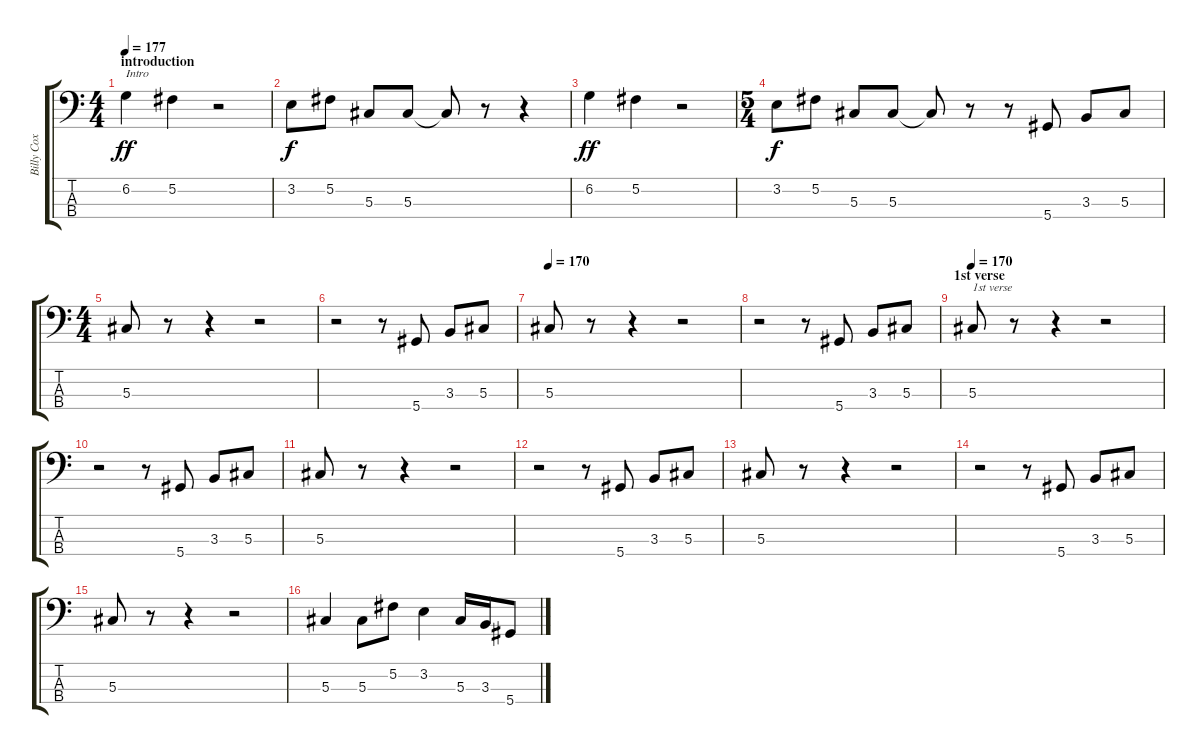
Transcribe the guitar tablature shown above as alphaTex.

\track ("Billy Cox - Bass" "Billy Cox ") {instrument electricbassfinger}
\staff {score tabs}
\tuning (Gb2 Db2 Ab1 Eb1) {hide}
\ts (4 4)
\section ("" "introduction")
\tempo 177
\tempo 182
\tempo 177
\clef f4
\ks c
6.2.4{txt "Intro" dy ff instrument electricbassfinger} 5.2.4 r.2 |
3.2.8{dy f} 5.2.8 5.3.8 5.3.8 5.3{t}.8 r.8 r.4 |
6.2.4{dy ff} 5.2.4 r.2 |
\ts (5 4)
3.2.8{dy f} 5.2.8 5.3.8 5.3.8 5.3{t}.8 r.8 r.8 5.4.8 3.3.8 5.3.8 |
\ts (4 4)
5.3.8 r.8 r.4 r.2 |
r.2 r.8 5.4.8 3.3.8 5.3.8 |
\tempo 170
5.3.8 r.8 r.4 r.2 |
r.2 r.8 5.4.8 3.3.8 5.3.8 |
\section ("" "1st verse")
\tempo 170
5.3.8{txt "1st verse"} r.8 r.4 r.2 |
r.2 r.8 5.4.8 3.3.8 5.3.8 |
5.3.8 r.8 r.4 r.2 |
r.2 r.8 5.4.8 3.3.8 5.3.8 |
5.3.8 r.8 r.4 r.2 |
r.2 r.8 5.4.8 3.3.8 5.3.8 |
5.3.8 r.8 r.4 r.2 |
5.3.4 5.3.8 5.2.8 3.2.4 5.3.16 3.3.16 5.4.8
